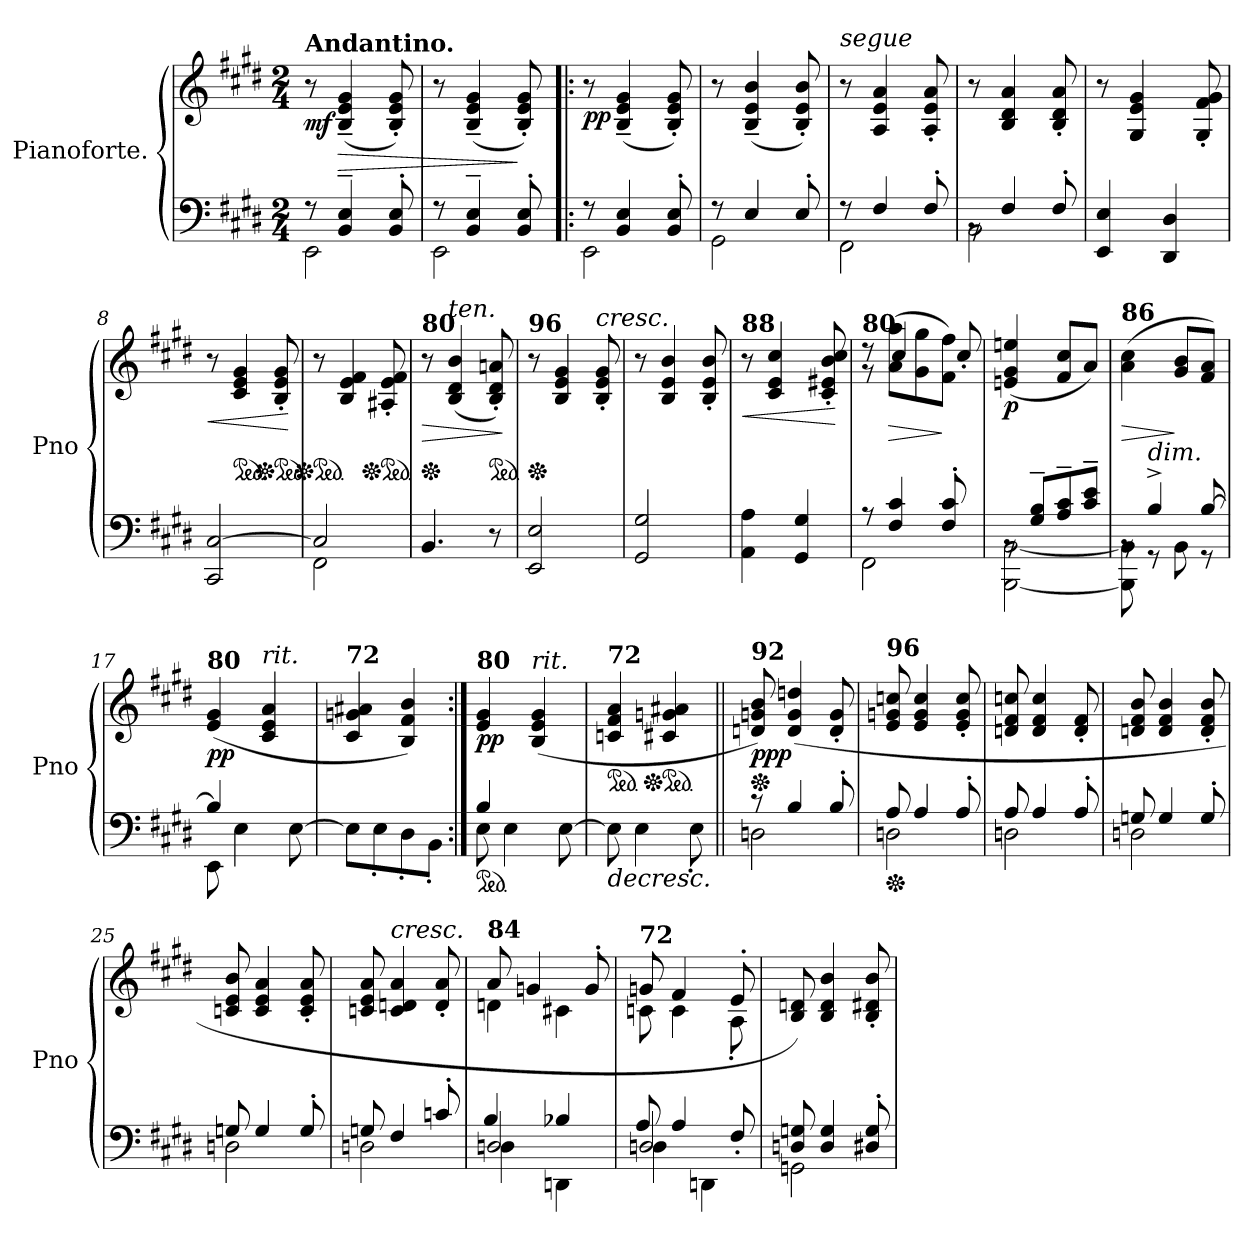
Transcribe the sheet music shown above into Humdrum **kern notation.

**kern	**kern	**dynam
*part1	*part1	*part1
*staff2	*staff1	*staff1/2
*I"Pianoforte.	*	*
*I'Pno	*	*
*clefF4	*clefG2	*
*k[f#c#g#d#]	*k[f#c#g#d#]	*
*M2/4	*M2/4	*
=1	=1	=1
*^	*	*
!	!	!LO:TX:a:B:t=Andantino.	!
!	!	!	!LO:DY:b
8r	2EE\	8r	mf
!	!	!	!LO:HP:b
4BB/~ 4E/~	.	(4B/~ 4e/~ 4g#/~	>
8BB/' 8E/'	.	8B/' 8e/' 8g#/')	.
=2	=2	=2	=2
8r	2EE\	8r	.
4BB/~ 4E/~	.	(4B/~ 4e/~ 4g#/~	.
8BB/' 8E/'	.	8B/' 8e/' 8g#/')	]
=3!|:	=3!|:	=3!|:	=3!|:
!	!	!	!LO:DY:b
8r	2EE\	8r	pp
4BB/ 4E/	.	(4B/~ 4e/~ 4g#/~	.
8BB/' 8E/'	.	8B/' 8e/' 8g#/')	.
=4	=4	=4	=4
8r	2GG#\	8r	.
4E/	.	(4B/~ 4e/~ 4b/~	.
8E'/	.	8B/' 8e/' 8b/')	.
=5	=5	=5	=5
!	!	!LO:TX:a:i:t=segue	!
8r	2FF#\	8r	.
4F#/	.	4A/ 4e/ 4a/	.
8F#'/	.	8A/' 8e/' 8a/'	.
=6	=6	=6	=6
8rBB	2BB\	8r	.
4F#/	.	4B/ 4d#/ 4a/	.
8F#'/	.	8B/' 8d#/' 8a/'	.
*v	*v	*	*
=7	=7	=7
4EE/ 4E/	8r	.
.	4G#/ 4e/ 4g#/	.
4DD#/ 4D#/	.	.
.	8G#/' 8f#/' 8g#/'	.
=8	=8	=8
!	!	!LO:HP:b
2CC#/ [2C#/	8r	<
*	*ped	*
.	4c#/ 4e/ 4g#/	.
*	*Xped	*
*	*ped	*
.	8B/' 8e/' 8g#/'	.
.	.	[
!!LO:LB:g=z
=9	=9	=9
*^	*	*
*	*	*Xped	*
*	*	*ped	*
2C#/]	2FF#\	8r	.
.	.	4B/ 4e/ 4f#/	.
*	*	*Xped	*
*	*	*ped	*
.	.	8A#X/' 8e/' 8f#/'	.
*v	*v	*	*
=10	=10	=10
*	*Xped	*
!	!LO:TX:a:B:t=80	!
!	!	!LO:HP:b
4.BB/	8r	>
!	!LO:TX:a:i:t=ten.	!
.	(>4B/ 4d#/ 4b/	.
*	*ped	*
8r	8B/' 8d#/' 8an/')	.
.	.	]
=11	=11	=11
*	*Xped	*
!	!LO:TX:a:B:t=96	!
2EE/ 2E/	8r	.
.	4B/ 4e/ 4g#/	.
!	!LO:TX:a:i:t=cresc.	!
.	8B/' 8e/' 8g#/'	.
=12	=12	=12
2GG#/ 2G#/	8r	.
.	4B/ 4e/ 4b/	.
.	8B/' 8e/' 8b/'	.
=13	=13	=13
!	!LO:TX:a:B:t=88	!
!	!	!LO:HP:b
4AA\ 4A\	8r	<
.	4c#/ 4e/ 4cc#/	.
4GG#/ 4G#/	.	.
.	8c#/' 8e#X/' 8b/' 8cc#/'	.
.	.	[
=14	=14	=14
*^	*^	*
!	!	!LO:TX:a:B:t=80	!	!
8r	2FF#\	8r	8r	.
!	!	!	!	!LO:HP:b
4F#/ 4c#/	.	(>8a\ 8aa\L	4cc#/	>
.	.	8g#\ 8gg#\	.	.
8F#/' 8c#/'	.	8f#\ 8ff#\J)	8cc#'/	]
=15	=15	=15	=15	=15
!	!	!LO:TX:a:B:t=92	!	!
!	!	!LO:TX:a:i:t=dol.	!	!
!	!	!	!	!LO:DY:b
*	*	*v	*v	*
8rBB	[2BBB\ [2BB\	(>4en/ 4g#/ 4een/	p
8G#/~ 8B/~L	.	.	.
8A/~ 8c#/~	.	8f#/ 8cc#/L	.
8c#/~ 8e/~J	.	8a/J)	.
=16	=16	=16	=16
!	!	!LO:TX:a:B:t=86	!
!	!	!	!LO:HP:b
8rBB	8BBB\] 8BB\]	(4a\ 4cc#\	>
!LO:TX:a:i:t=dim.	!	!	!
4B^/	8r	.	.
.	8BB\	8g#/ 8b/L	]
[8B/	8r	8f#/ 8a/J)	.
=17	=17	=17	=17
!	!	!LO:TX:a:B:t=80	!
!	!	!	!LO:DY:b
4B/]	8EE\	(4e/ 4g#/	pp
.	4E\	.	.
!	!	!LO:TX:a:i:t=rit.	!
4ryy	.	4c#/ 4e/ 4a/	.
.	[8E\	.	.
!!LO:LB:g=z
=18	=18	=18	=18
!	!	!LO:TX:a:B:t=72	!
2ryy	8E\L]	4c#/ 4gn/ 4a#X/	.
.	8E'\	.	.
.	8D#'\	4B/ 4f#/ 4b/)	.
.	8BB'\J	.	.
=19:|!	=19:|!	=19:|!	=19:|!
*ped	*	*	*
!	!	!LO:TX:a:B:t=80	!
!	!	!	!LO:DY:b
4B/	8E\	4e/ 4g#/	pp
.	4E\	.	.
!	!	!LO:TX:a:i:t=rit.	!
4ryy	.	(4B/ 4e/ 4g#/	.
.	[8E\	.	.
=20	=20	=20	=20
!	!	!	!LO:HP:b=2
*	*	*ped	*
!	!	!LO:TX:a:B:t=72	!
2ryy	8E\]	4cn/ 4f#/ 4a/	>
.	4E\	.	.
*	*	*Xped	*
*	*	*ped	*
.	.	4c#X/ 4gn/ 4a#X/	.
.	8E'\	.	.
=21||	=21||	=21||	=21||
*	*	*Xped	*
!	!	!LO:TX:a:B:t=92	!
!	!	!	!LO:DY:b
8r	2Dn\	8dn/ 8gn/ 8b/)	ppp
4B/	.	(4d/ 4g/ 4ddn/	.
8B'/	.	8d/' 8g/'	.
=22	=22	=22	=22
*Xped	*	*	*
!	!	!LO:TX:a:B:t=96	!
8A/	2Dn\	8e/ 8gn/ 8ccn/	.
4A/	.	4e/ 4g/ 4cc/	.
8A'/	.	8e/' 8g/' 8cc/'	.
=23	=23	=23	=23
8A/	2Dn\	8dn/ 8f#/ 8ccn/	.
4A/	.	4d/ 4f#/ 4cc/	.
8A'/	.	8d/' 8f#/'	.
=24	=24	=24	=24
8Gn/	2Dn\	8dn/ 8f#/ 8b/	.
4G/	.	4d/ 4f#/ 4b/	.
8G'/	.	8d/' 8f#/' 8b/'	.
=25	=25	=25	=25
8Gn/	2Dn\	8cn/ 8e/ 8b/	.
4G/	.	4c/ 4e/ 4a/	.
8G'/	.	8c/' 8e/' 8a/'	.
!!LO:LB:g=z
=26	=26	=26	=26
8Gn/	2Dn\	8cn/ 8e/ 8a/	.
!	!	!LO:TX:a:i:t=cresc.	!
4F#/	.	4c/ 4dn/ 4a/	.
8cn'/	.	8d/' 8a/'	.
=27	=27	=27	=27
*	*^	*^	*
!	!	!	!LO:TX:a:B:t=84	!	!
2Dn/	4B/	4D\	8a/	4dn\	.
.	.	.	4gn/	.	.
.	4B-X/	4DDn\	.	4c#X\	.
.	.	.	8g'/	.	.
*v	*v	*v	*	*	*
*	*v	*v	*
.	.	]
=28	=28	=28
*^	*^	*
*	*^	*	*	*
!	!	!	!LO:TX:a:B:t=72	!	!
2Dn/	8A/	4D\	8gn/	8cn\	.
.	4A/	.	4f#/	4c\	.
.	.	4DDn\	.	.	.
.	8F#'/	.	8e'/	8A'\	.
*	*v	*v	*	*	*
=29	=29	=29	=29	=29
!	!	!LO:TX:a:B:t=92	!	!
*	*	*v	*v	*
8Dn/ 8Gn/	2GGn\	8B/ 8dn/)	.
4D/ 4G/	.	4B/ 4d/ 4b/	.
8D#X/' 8G/'	.	8B/' 8d#X/' 8b/'	.
*v	*v	*	*
=	=	=
*-	*-	*-
